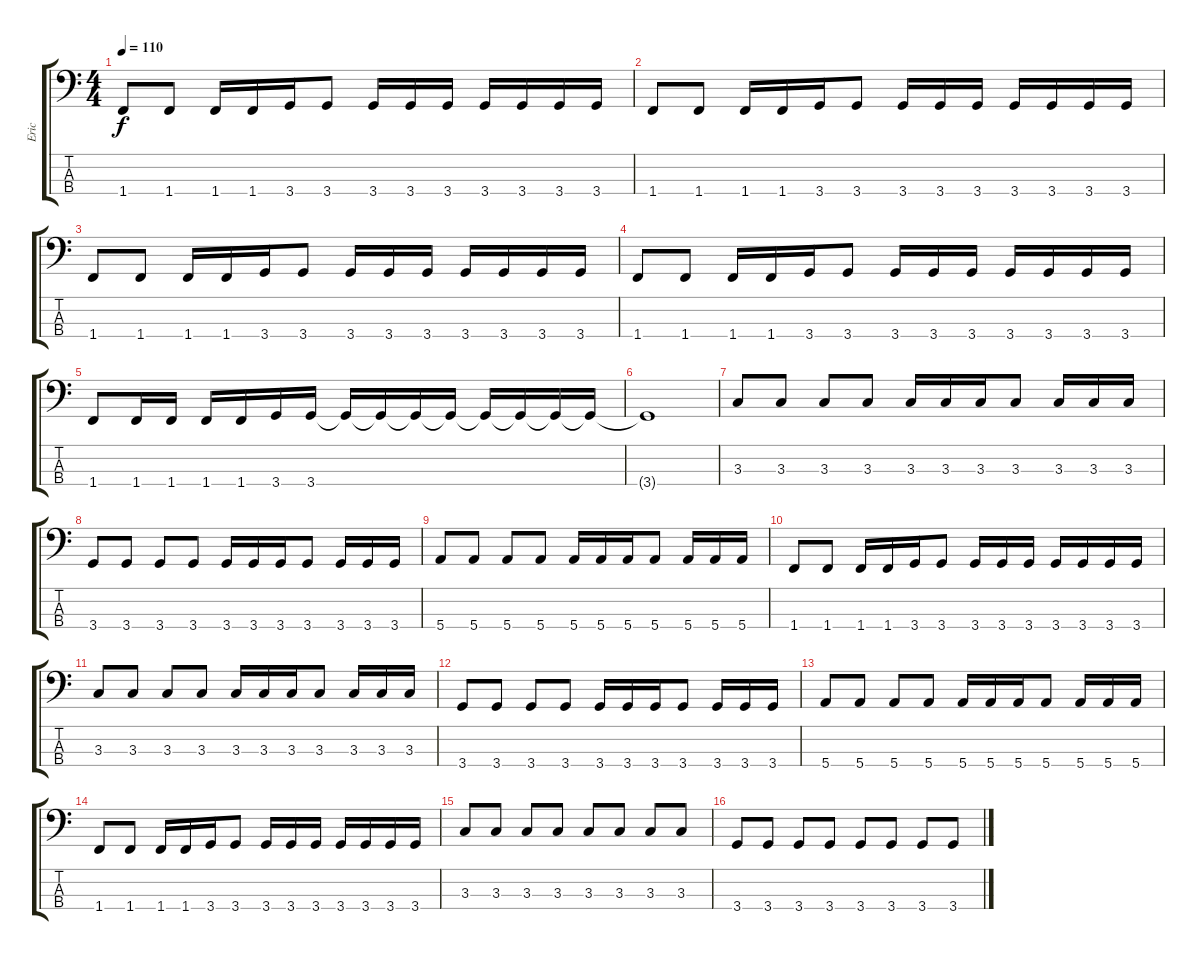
\track ("Eric" "Eric") {instrument electricbasspick}
\staff {score tabs}
\tuning (G2 D2 A1 E1) {hide}
\ts (4 4)
\tempo 110
\clef f4
\ks c
1.4.8{dy f} 1.4.8 1.4.16 1.4.16 3.4.16 3.4.8 3.4.16 3.4.16 3.4.16 3.4.16 3.4.16 3.4.16 3.4.16 |
1.4.8 1.4.8 1.4.16 1.4.16 3.4.16 3.4.8 3.4.16 3.4.16 3.4.16 3.4.16 3.4.16 3.4.16 3.4.16 |
1.4.8 1.4.8 1.4.16 1.4.16 3.4.16 3.4.8 3.4.16 3.4.16 3.4.16 3.4.16 3.4.16 3.4.16 3.4.16 |
1.4.8 1.4.8 1.4.16 1.4.16 3.4.16 3.4.8 3.4.16 3.4.16 3.4.16 3.4.16 3.4.16 3.4.16 3.4.16 |
1.4.8 1.4.16 1.4.16 1.4.16 1.4.16 3.4.16 3.4.16 3.4{t}.16 3.4{t}.16 3.4{t}.16 3.4{t}.16 3.4{t}.16 3.4{t}.16 3.4{t}.16 3.4{t}.16 |
3.4{t}.1 |
3.3.8 3.3.8 3.3.8 3.3.8 3.3.16 3.3.16 3.3.16 3.3.8 3.3.16 3.3.16 3.3.16 |
3.4.8 3.4.8 3.4.8 3.4.8 3.4.16 3.4.16 3.4.16 3.4.8 3.4.16 3.4.16 3.4.16 |
5.4.8 5.4.8 5.4.8 5.4.8 5.4.16 5.4.16 5.4.16 5.4.8 5.4.16 5.4.16 5.4.16 |
1.4.8 1.4.8 1.4.16 1.4.16 3.4.16 3.4.8 3.4.16 3.4.16 3.4.16 3.4.16 3.4.16 3.4.16 3.4.16 |
3.3.8 3.3.8 3.3.8 3.3.8 3.3.16 3.3.16 3.3.16 3.3.8 3.3.16 3.3.16 3.3.16 |
3.4.8 3.4.8 3.4.8 3.4.8 3.4.16 3.4.16 3.4.16 3.4.8 3.4.16 3.4.16 3.4.16 |
5.4.8 5.4.8 5.4.8 5.4.8 5.4.16 5.4.16 5.4.16 5.4.8 5.4.16 5.4.16 5.4.16 |
1.4.8 1.4.8 1.4.16 1.4.16 3.4.16 3.4.8 3.4.16 3.4.16 3.4.16 3.4.16 3.4.16 3.4.16 3.4.16 |
3.3.8 3.3.8 3.3.8 3.3.8 3.3.8 3.3.8 3.3.8 3.3.8 |
3.4.8 3.4.8 3.4.8 3.4.8 3.4.8 3.4.8 3.4.8 3.4.8
